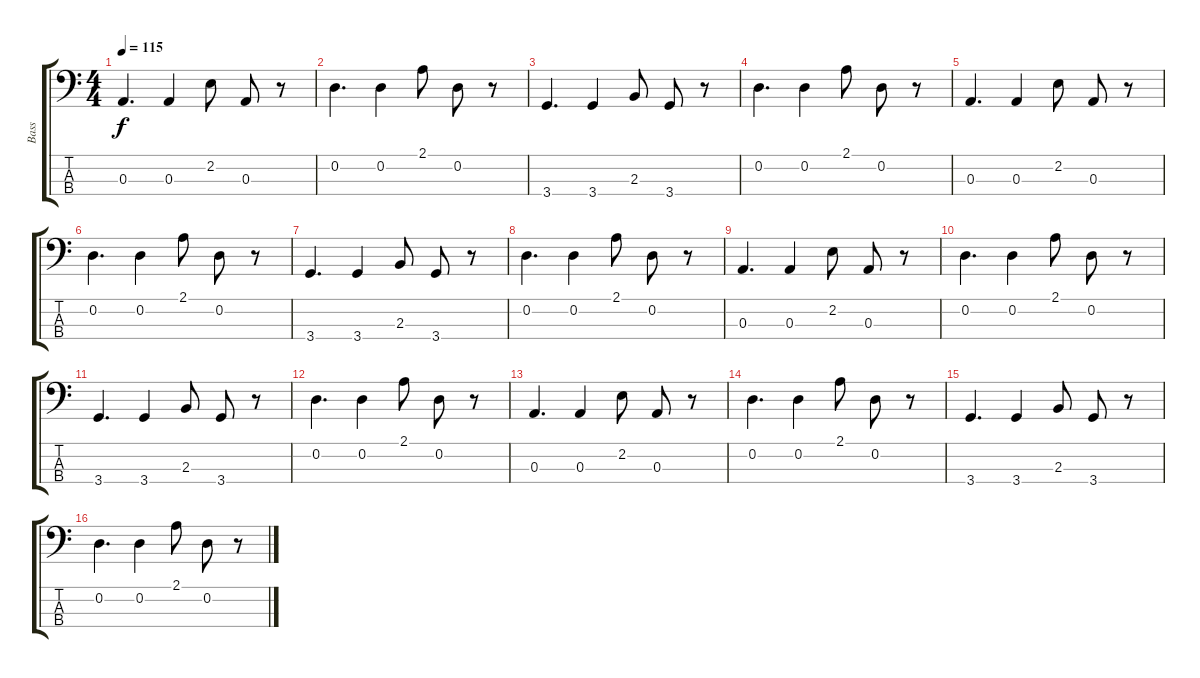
\track ("Bass" "Bass") {instrument electricbassfinger}
\staff {score tabs}
\tuning (G2 D2 A1 E1) {hide}
\ts (4 4)
\tempo 115
\clef f4
\ks c
0.3.4{d dy f} 0.3.4 2.2.8 0.3.8 r.8 |
0.2.4{d} 0.2.4 2.1.8 0.2.8 r.8 |
3.4.4{d} 3.4.4 2.3.8 3.4.8 r.8 |
0.2.4{d} 0.2.4 2.1.8 0.2.8 r.8 |
0.3.4{d} 0.3.4 2.2.8 0.3.8 r.8 |
0.2.4{d} 0.2.4 2.1.8 0.2.8 r.8 |
3.4.4{d} 3.4.4 2.3.8 3.4.8 r.8 |
0.2.4{d} 0.2.4 2.1.8 0.2.8 r.8 |
0.3.4{d} 0.3.4 2.2.8 0.3.8 r.8 |
0.2.4{d} 0.2.4 2.1.8 0.2.8 r.8 |
3.4.4{d} 3.4.4 2.3.8 3.4.8 r.8 |
0.2.4{d} 0.2.4 2.1.8 0.2.8 r.8 |
0.3.4{d} 0.3.4 2.2.8 0.3.8 r.8 |
0.2.4{d} 0.2.4 2.1.8 0.2.8 r.8 |
3.4.4{d} 3.4.4 2.3.8 3.4.8 r.8 |
0.2.4{d} 0.2.4 2.1.8 0.2.8 r.8
